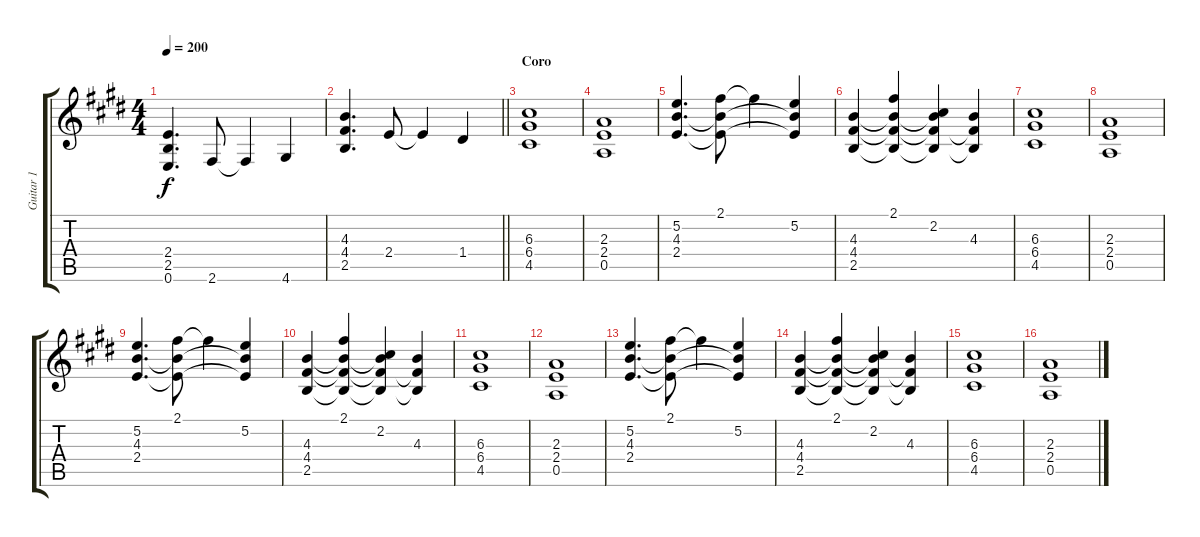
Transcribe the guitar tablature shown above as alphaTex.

\track ("Guitar 1" "Guitar 1") {instrument overdrivenguitar}
\staff {score tabs}
\tuning (E4 B3 G3 D3 A2 E2) {hide}
\ts (4 4)
\tempo 200
\clef g2
\ks c#minor
(2.4 2.5 0.6).4{d dy f} 2.6.8 2.6{t}.4 4.6.4 |
\barLineRight lightlight
(4.3 4.4 2.5).4{d} 2.4.8 2.4{t}.4 1.4.4 |
\section ("" "Coro")
(6.3 6.4 4.5).1 |
(2.3 2.4 0.5).1 |
(5.2 4.3 2.4).4{d} (2.1 4.3{t} 2.4{t}).8 2.1{t}.4 (5.2 4.3{t} 2.4{t}).4 |
(4.3 4.4 2.5).4 (2.1 4.3{t} 4.4{t} 2.5{t}).4 (2.2 4.3{t} 4.4{t} 2.5{t}).4 (4.3 4.4{t} 2.5{t}).4 |
(6.3 6.4 4.5).1 |
(2.3 2.4 0.5).1 |
(5.2 4.3 2.4).4{d} (2.1 4.3{t} 2.4{t}).8 2.1{t}.4 (5.2 4.3{t} 2.4{t}).4 |
(4.3 4.4 2.5).4 (2.1 4.3{t} 4.4{t} 2.5{t}).4 (2.2 4.3{t} 4.4{t} 2.5{t}).4 (4.3 4.4{t} 2.5{t}).4 |
(6.3 6.4 4.5).1 |
(2.3 2.4 0.5).1 |
(5.2 4.3 2.4).4{d} (2.1 4.3{t} 2.4{t}).8 2.1{t}.4 (5.2 4.3{t} 2.4{t}).4 |
(4.3 4.4 2.5).4 (2.1 4.3{t} 4.4{t} 2.5{t}).4 (2.2 4.3{t} 4.4{t} 2.5{t}).4 (4.3 4.4{t} 2.5{t}).4 |
(6.3 6.4 4.5).1 |
(2.3 2.4 0.5).1
